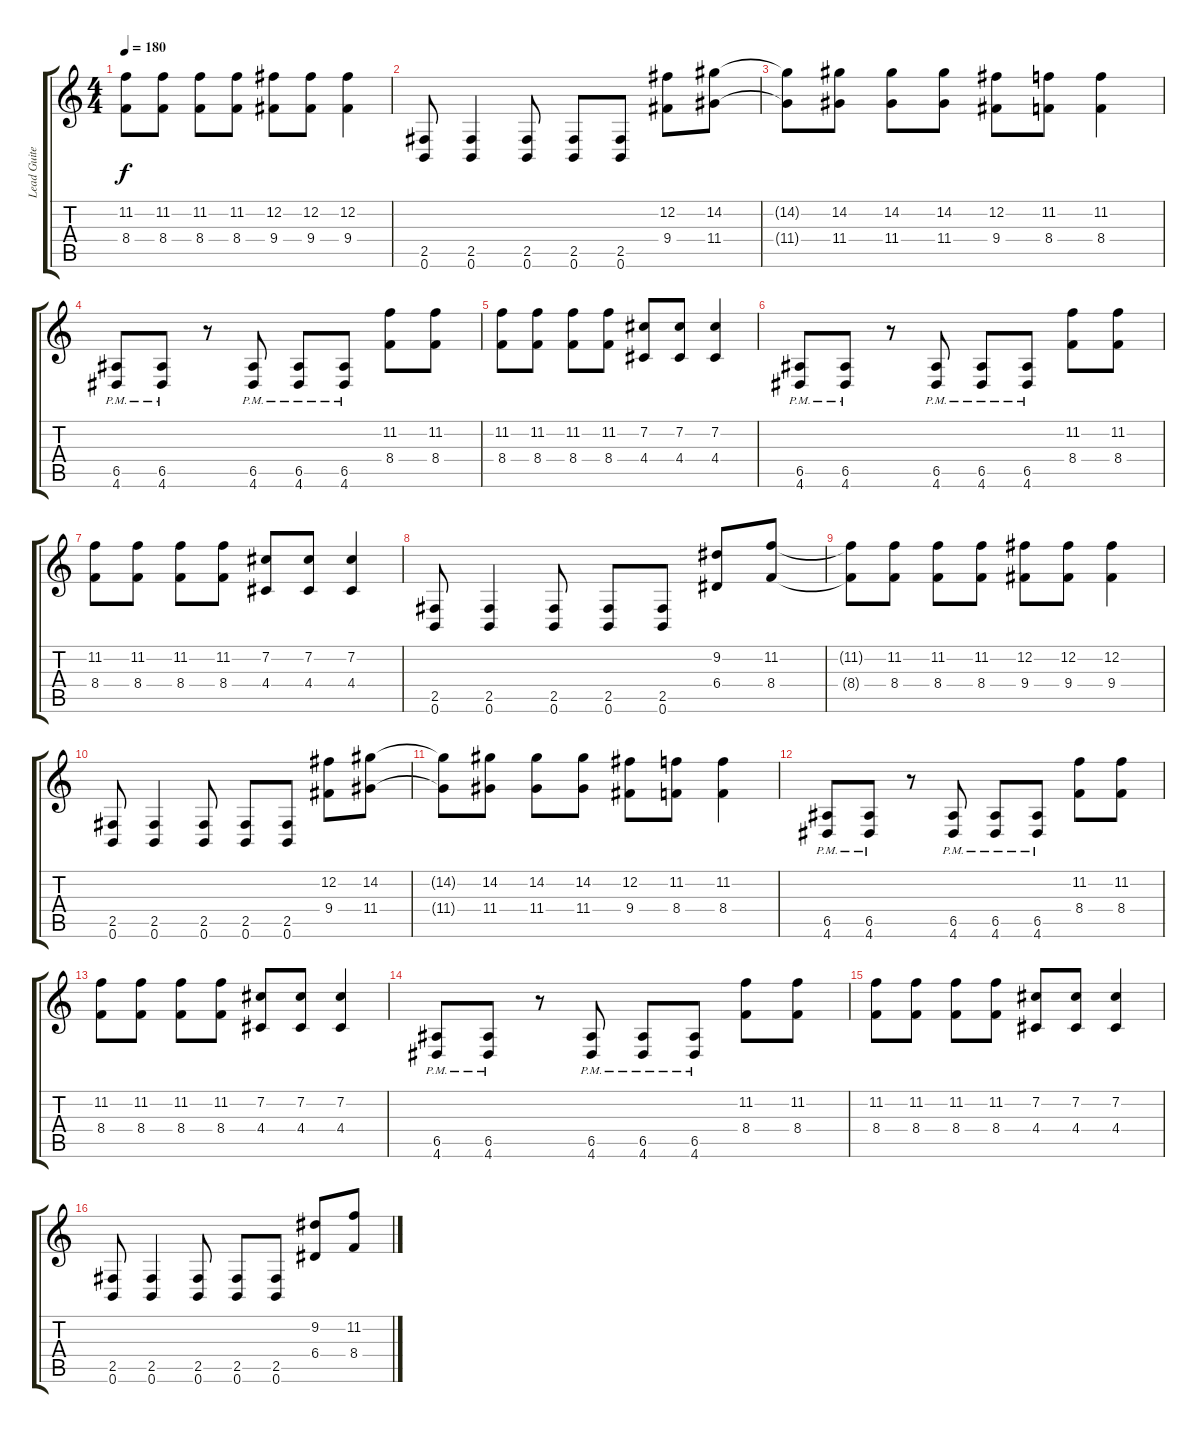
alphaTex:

\track ("Lead Guiter" "Lead Guite") {instrument overdrivenguitar}
\staff {score tabs}
\tuning (B3 Gb3 D3 A2 E2 B1) {hide}
\ts (4 4)
\tempo 180
\clef g2
\ks c
(11.2{t} 8.4{t}).8{dy f} (11.2 8.4).8 (11.2 8.4).8 (11.2 8.4).8 (12.2 9.4).8 (12.2 9.4).8 (12.2 9.4).4 |
(2.5 0.6).8 (2.5 0.6).4 (2.5 0.6).8 (2.5 0.6).8 (2.5 0.6).8 (12.2 9.4).8 (14.2 11.4).8 |
(14.2{t} 11.4{t}).8 (14.2 11.4).8 (14.2 11.4).8 (14.2 11.4).8 (12.2 9.4).8 (11.2 8.4).8 (11.2 8.4).4 |
(6.5 4.6{pm}).8 (6.5 4.6{pm}).8 r.8 (6.5 4.6{pm}).8 (6.5 4.6{pm}).8 (6.5 4.6{pm}).8 (11.2 8.4).8 (11.2 8.4).8 |
(11.2 8.4).8 (11.2 8.4).8 (11.2 8.4).8 (11.2 8.4).8 (7.2 4.4).8 (7.2 4.4).8 (7.2 4.4).4 |
(6.5 4.6{pm}).8 (6.5 4.6{pm}).8 r.8 (6.5 4.6{pm}).8 (6.5 4.6{pm}).8 (6.5 4.6{pm}).8 (11.2 8.4).8 (11.2 8.4).8 |
(11.2 8.4).8 (11.2 8.4).8 (11.2 8.4).8 (11.2 8.4).8 (7.2 4.4).8 (7.2 4.4).8 (7.2 4.4).4 |
(2.5 0.6).8 (2.5 0.6).4 (2.5 0.6).8 (2.5 0.6).8 (2.5 0.6).8 (9.2 6.4).8 (11.2 8.4).8 |
(11.2{t} 8.4{t}).8 (11.2 8.4).8 (11.2 8.4).8 (11.2 8.4).8 (12.2 9.4).8 (12.2 9.4).8 (12.2 9.4).4 |
(2.5 0.6).8 (2.5 0.6).4 (2.5 0.6).8 (2.5 0.6).8 (2.5 0.6).8 (12.2 9.4).8 (14.2 11.4).8 |
(14.2{t} 11.4{t}).8 (14.2 11.4).8 (14.2 11.4).8 (14.2 11.4).8 (12.2 9.4).8 (11.2 8.4).8 (11.2 8.4).4 |
(6.5 4.6{pm}).8 (6.5 4.6{pm}).8 r.8 (6.5 4.6{pm}).8 (6.5 4.6{pm}).8 (6.5 4.6{pm}).8 (11.2 8.4).8 (11.2 8.4).8 |
(11.2 8.4).8 (11.2 8.4).8 (11.2 8.4).8 (11.2 8.4).8 (7.2 4.4).8 (7.2 4.4).8 (7.2 4.4).4 |
(6.5 4.6{pm}).8 (6.5 4.6{pm}).8 r.8 (6.5 4.6{pm}).8 (6.5 4.6{pm}).8 (6.5 4.6{pm}).8 (11.2 8.4).8 (11.2 8.4).8 |
(11.2 8.4).8 (11.2 8.4).8 (11.2 8.4).8 (11.2 8.4).8 (7.2 4.4).8 (7.2 4.4).8 (7.2 4.4).4 |
(2.5 0.6).8 (2.5 0.6).4 (2.5 0.6).8 (2.5 0.6).8 (2.5 0.6).8 (9.2 6.4).8 (11.2 8.4).8
